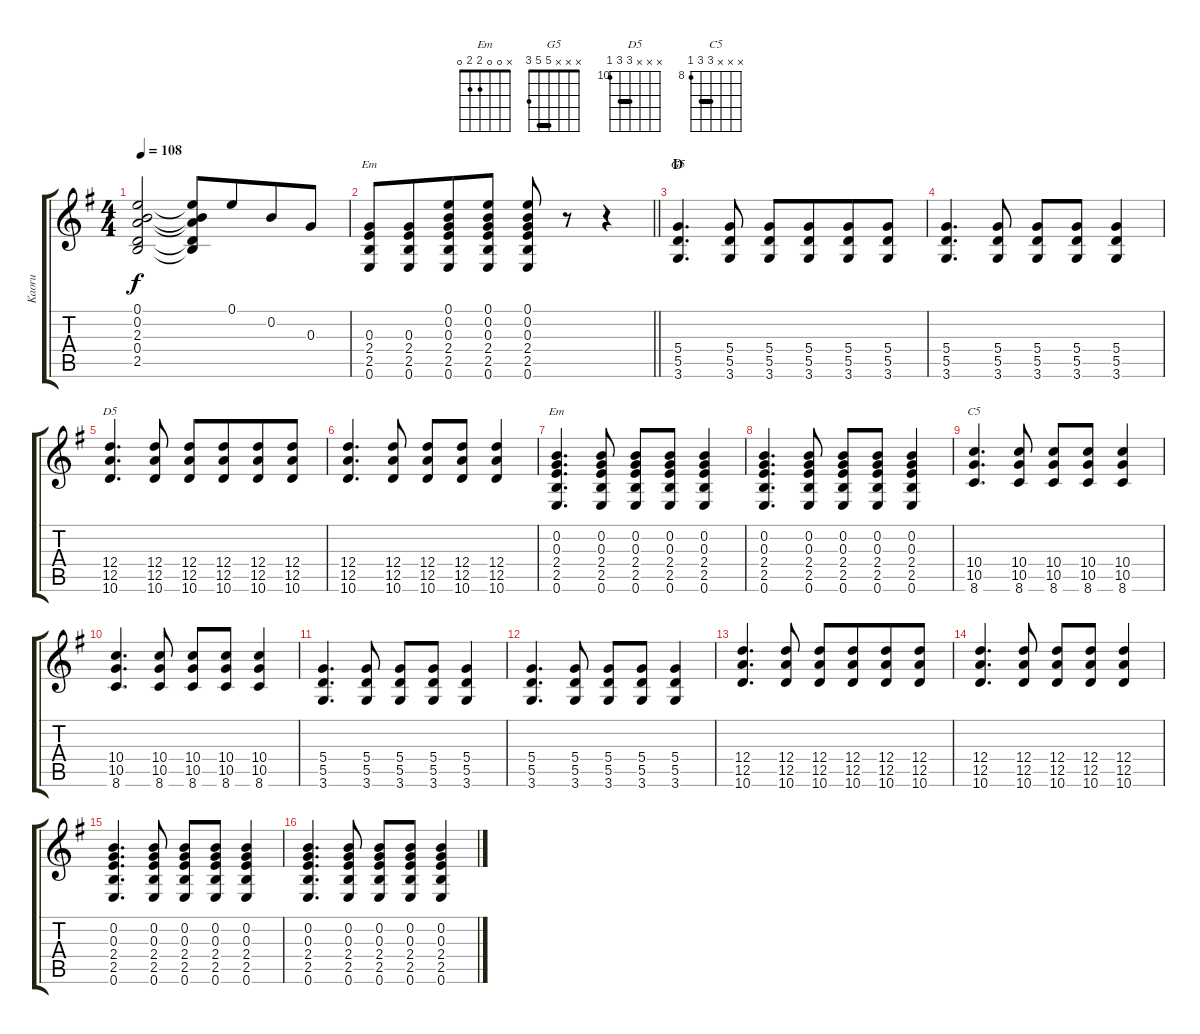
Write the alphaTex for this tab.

\track ("Kaoru" "Kaoru") {instrument overdrivenguitar}
\staff {score tabs}
\tuning (E4 B3 G3 D3 A2 E2) {hide}
\chord ("Em" x x 0 2 2 0)
\chord ("G5" x x x 5 5 3) {barre 5}
\chord ("D5" x x x 12 12 10) {firstfret 10 barre 12}
\chord ("Em" x 0 0 2 2 0)
\chord ("C5" x x x 10 10 8) {firstfret 8 barre 10}
\ts (4 4)
\tempo 108
\clef g2
\ks eminor
(0.1 0.2 2.3 0.4 2.5).2{dy f} (0.1{t} 0.2{t} 2.3{t} 0.4{t} 2.5{t}).8 0.1.8{beam merge} 0.2.8 0.3.8 |
\barLineRight lightlight
(0.3 2.4 2.5 0.6).8{ch "Em"} (0.3 2.4 2.5 0.6).8{beam merge} (0.1 0.2 0.3 2.4 2.5 0.6).8 (0.1 0.2 0.3 2.4 2.5 0.6).8 (0.1 0.2 0.3 2.4 2.5 0.6).8 r.8 r.4 |
\section ("" "D")
(5.4 5.5 3.6).4{d ch "G5"} (5.4 5.5 3.6).8 (5.4 5.5 3.6).8 (5.4 5.5 3.6).8{beam merge} (5.4 5.5 3.6).8 (5.4 5.5 3.6).8 |
(5.4 5.5 3.6).4{d} (5.4 5.5 3.6).8 (5.4 5.5 3.6).8 (5.4 5.5 3.6).8 (5.4 5.5 3.6).4 |
(12.4 12.5 10.6).4{d ch "D5"} (12.4 12.5 10.6).8 (12.4 12.5 10.6).8 (12.4 12.5 10.6).8{beam merge} (12.4 12.5 10.6).8 (12.4 12.5 10.6).8 |
(12.4 12.5 10.6).4{d} (12.4 12.5 10.6).8 (12.4 12.5 10.6).8 (12.4 12.5 10.6).8 (12.4 12.5 10.6).4 |
(0.2 0.3 2.4 2.5 0.6).4{d ch "Em"} (0.2 0.3 2.4 2.5 0.6).8 (0.2 0.3 2.4 2.5 0.6).8 (0.2 0.3 2.4 2.5 0.6).8 (0.2 0.3 2.4 2.5 0.6).4 |
(0.2 0.3 2.4 2.5 0.6).4{d} (0.2 0.3 2.4 2.5 0.6).8 (0.2 0.3 2.4 2.5 0.6).8 (0.2 0.3 2.4 2.5 0.6).8 (0.2 0.3 2.4 2.5 0.6).4 |
(10.4 10.5 8.6).4{d ch "C5"} (10.4 10.5 8.6).8 (10.4 10.5 8.6).8 (10.4 10.5 8.6).8 (10.4 10.5 8.6).4 |
(10.4 10.5 8.6).4{d} (10.4 10.5 8.6).8 (10.4 10.5 8.6).8 (10.4 10.5 8.6).8 (10.4 10.5 8.6).4 |
(5.4 5.5 3.6).4{d} (5.4 5.5 3.6).8 (5.4 5.5 3.6).8 (5.4 5.5 3.6).8 (5.4 5.5 3.6).4 |
(5.4 5.5 3.6).4{d} (5.4 5.5 3.6).8 (5.4 5.5 3.6).8 (5.4 5.5 3.6).8 (5.4 5.5 3.6).4 |
(12.4 12.5 10.6).4{d} (12.4 12.5 10.6).8 (12.4 12.5 10.6).8 (12.4 12.5 10.6).8{beam merge} (12.4 12.5 10.6).8 (12.4 12.5 10.6).8 |
(12.4 12.5 10.6).4{d} (12.4 12.5 10.6).8 (12.4 12.5 10.6).8 (12.4 12.5 10.6).8 (12.4 12.5 10.6).4 |
(0.2 0.3 2.4 2.5 0.6).4{d} (0.2 0.3 2.4 2.5 0.6).8 (0.2 0.3 2.4 2.5 0.6).8 (0.2 0.3 2.4 2.5 0.6).8 (0.2 0.3 2.4 2.5 0.6).4 |
(0.2 0.3 2.4 2.5 0.6).4{d} (0.2 0.3 2.4 2.5 0.6).8 (0.2 0.3 2.4 2.5 0.6).8 (0.2 0.3 2.4 2.5 0.6).8 (0.2 0.3 2.4 2.5 0.6).4
